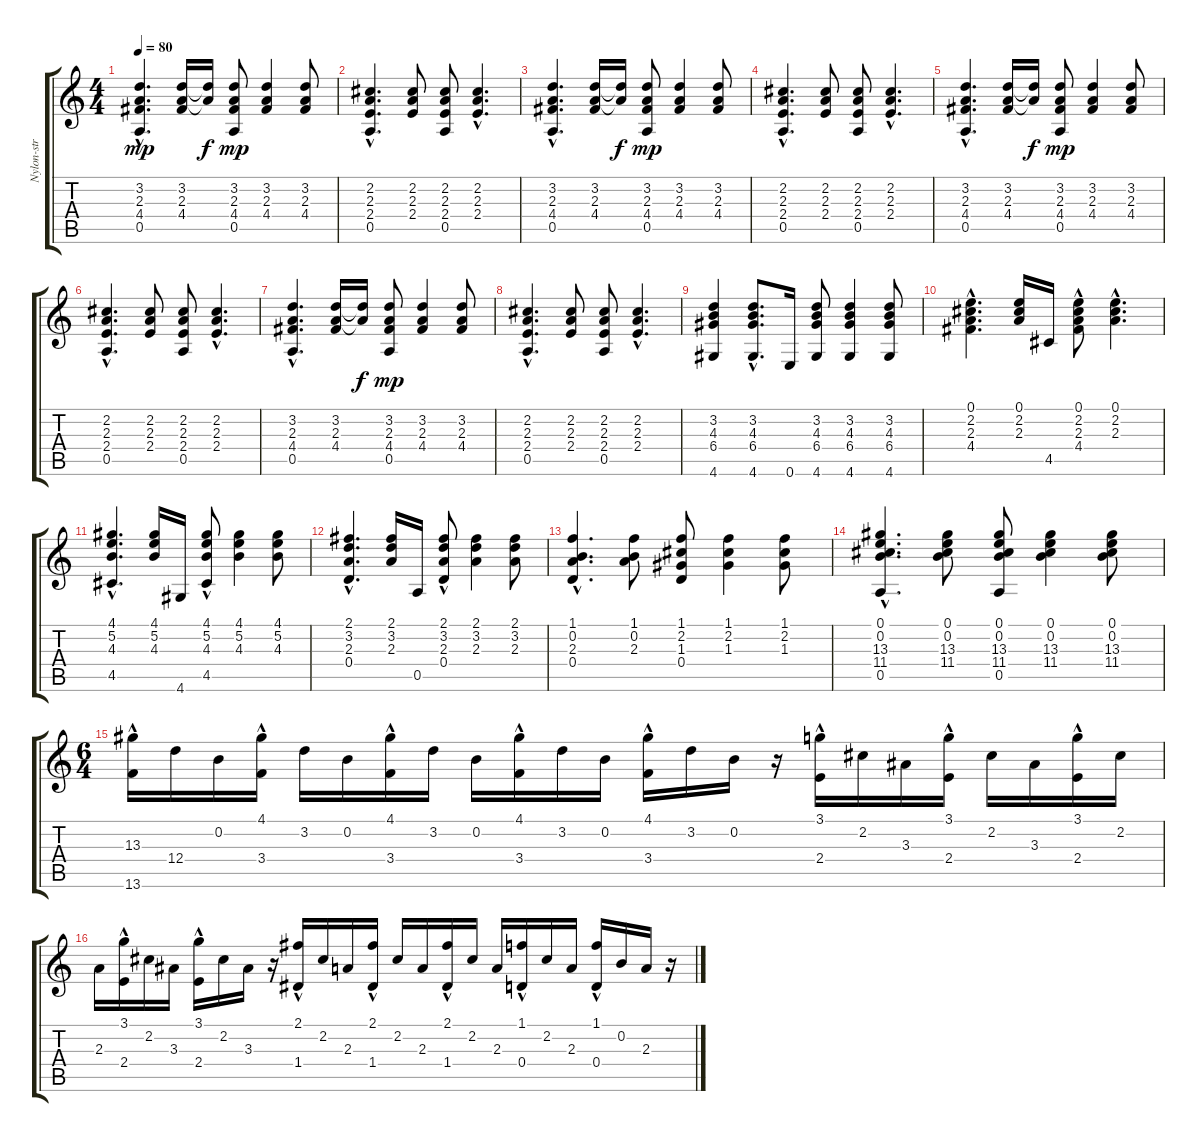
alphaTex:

\track ("Nylon-str Gt" "Nylon-str ") {instrument acousticguitarnylon}
\staff {score tabs}
\tuning (E4 B3 G3 D3 A2 E2) {hide}
\ts (4 4)
\tempo 80
\clef g2
\ks c
(3.2{hac} 2.3{hac} 4.4{hac} 0.5{hac}).4{d dy mp} (3.2 2.3 4.4).16 (3.2{t} 2.3{t}).16{dy f} (3.2 2.3 4.4 0.5).8{dy mp} (3.2 2.3 4.4).4 (3.2 2.3 4.4).8 |
(2.2{hac} 2.3{hac} 2.4{hac} 0.5).4{d} (2.2 2.3 2.4).8 (2.2 2.3 2.4 0.5).8 (2.2{hac} 2.3{hac} 2.4{hac}).4{d} |
(3.2{hac} 2.3{hac} 4.4{hac} 0.5{hac}).4{d} (3.2 2.3 4.4).16 (3.2{t} 2.3{t}).16{dy f} (3.2 2.3 4.4 0.5).8{dy mp} (3.2 2.3 4.4).4 (3.2 2.3 4.4).8 |
(2.2{hac} 2.3{hac} 2.4{hac} 0.5).4{d} (2.2 2.3 2.4).8 (2.2 2.3 2.4 0.5).8 (2.2{hac} 2.3{hac} 2.4{hac}).4{d} |
(3.2{hac} 2.3{hac} 4.4{hac} 0.5{hac}).4{d} (3.2 2.3 4.4).16 (3.2{t} 2.3{t}).16{dy f} (3.2 2.3 4.4 0.5).8{dy mp} (3.2 2.3 4.4).4 (3.2 2.3 4.4).8 |
(2.2{hac} 2.3{hac} 2.4{hac} 0.5).4{d} (2.2 2.3 2.4).8 (2.2 2.3 2.4 0.5).8 (2.2{hac} 2.3{hac} 2.4{hac}).4{d} |
(3.2{hac} 2.3{hac} 4.4{hac} 0.5{hac}).4{d} (3.2 2.3 4.4).16 (3.2{t} 2.3{t}).16{dy f} (3.2 2.3 4.4 0.5).8{dy mp} (3.2 2.3 4.4).4 (3.2 2.3 4.4).8 |
(2.2{hac} 2.3{hac} 2.4{hac} 0.5).4{d} (2.2 2.3 2.4).8 (2.2 2.3 2.4 0.5).8 (2.2{hac} 2.3{hac} 2.4{hac}).4{d} |
(3.2 4.3 6.4 4.6).4 (3.2 4.3 6.4 4.6{hac}).8{d} 0.6.16 (3.2 4.3 6.4 4.6).8 (3.2 4.3 6.4 4.6).4 (3.2 4.3 6.4 4.6).8 |
(0.1{hac} 2.2{hac} 2.3{hac} 4.4{hac}).4{d} (0.1 2.2 2.3).16 4.5.16 (0.1 2.2 2.3 4.4{hac}).8 (0.1{hac} 2.2{hac} 2.3{hac}).4{d} |
(4.1{hac} 5.2{hac} 4.3{hac} 4.5{hac}).4{d} (4.1 5.2 4.3).16 4.6.16 (4.1 5.2 4.3 4.5{hac}).8 (4.1 5.2 4.3).4 (4.1 5.2 4.3).8 |
(2.1{hac} 3.2{hac} 2.3{hac} 0.4{hac}).4{d} (2.1 3.2 2.3).16 0.5.16 (2.1 3.2 2.3 0.4{hac}).8 (2.1 3.2 2.3).4 (2.1 3.2 2.3).8 |
(1.1{hac} 0.2{hac} 2.3{hac} 0.4{hac}).4{d} (1.1 0.2 2.3).8 (1.1 2.2 1.3 0.4).8 (1.1 2.2 1.3).4 (1.1 2.2 1.3).8 |
(0.1{hac} 0.2{hac} 13.3{hac} 11.4{hac} 0.5).4{d} (0.1 0.2 13.3 11.4).8 (0.1 0.2 13.3 11.4 0.5).8 (0.1 0.2 13.3 11.4).4 (0.1 0.2 13.3 11.4).8 |
\ts (6 4)
(13.3 13.6{hac}).16 12.4.16 0.2.16 (4.1 3.4{hac}).16 3.2.16 0.2.16 (4.1 3.4{hac}).16 3.2.16 0.2.16 (4.1 3.4{hac}).16 3.2.16 0.2.16 (4.1 3.4{hac}).16 3.2.16 0.2.16 r.16 (3.1 2.4{hac}).16 2.2.16 3.3.16 (3.1 2.4{hac}).16 2.2.16 3.3.16 (3.1 2.4{hac}).16 2.2.16 |
2.3.16 (3.1 2.4{hac}).16 2.2.16 3.3.16 (3.1 2.4{hac}).16 2.2.16 3.3.16 r.16 (2.1 1.4{hac}).16 2.2.16 2.3.16 (2.1 1.4{hac}).16 2.2.16 2.3.16 (2.1 1.4{hac}).16 2.2.16 2.3.16 (1.1 0.4{hac}).16 2.2.16 2.3.16 (1.1 0.4{hac}).16 0.2.16 2.3.16 r.16
